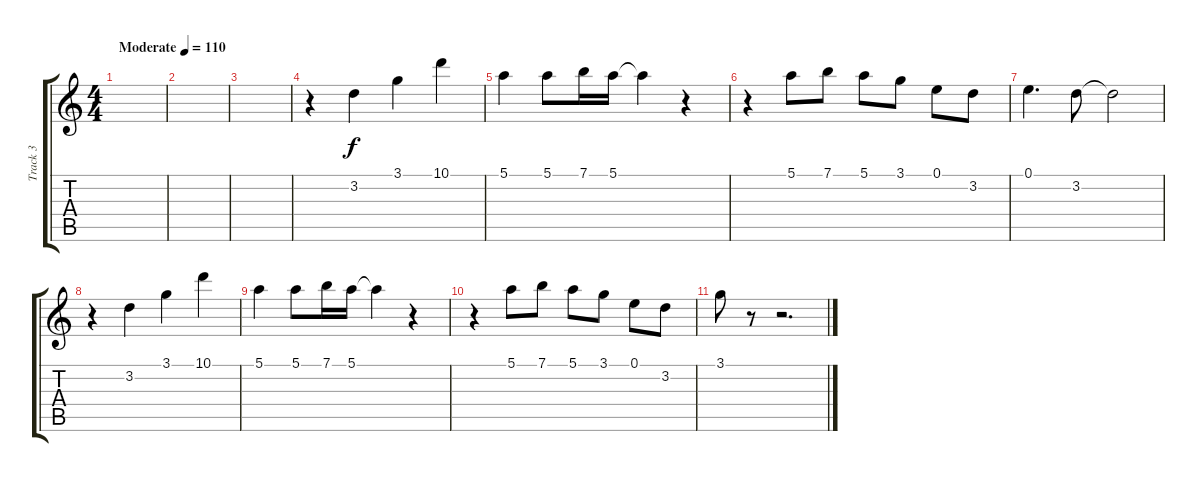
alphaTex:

\track ("Track 3" "Track 3") {instrument overdrivenguitar}
\staff {score tabs}
\tuning (E4 B3 G3 D3 A2 E2) {hide}
\ts (4 4)
\tempo (110 "Moderate")
\clef g2
\ks c
|
|
|
r.4 3.2.4 3.1.4 10.1.4 |
5.1.4 5.1.8 7.1.16 5.1.16 5.1{t}.4 r.4 |
r.4 5.1.8 7.1.8 5.1.8 3.1.8 0.1.8 3.2.8 |
0.1.4{d} 3.2.8 3.2{t}.2 |
r.4 3.2.4 3.1.4 10.1.4 |
5.1.4 5.1.8 7.1.16 5.1.16 5.1{t}.4 r.4 |
r.4 5.1.8 7.1.8 5.1.8 3.1.8 0.1.8 3.2.8 |
3.1.8 r.8 r.2{d}
